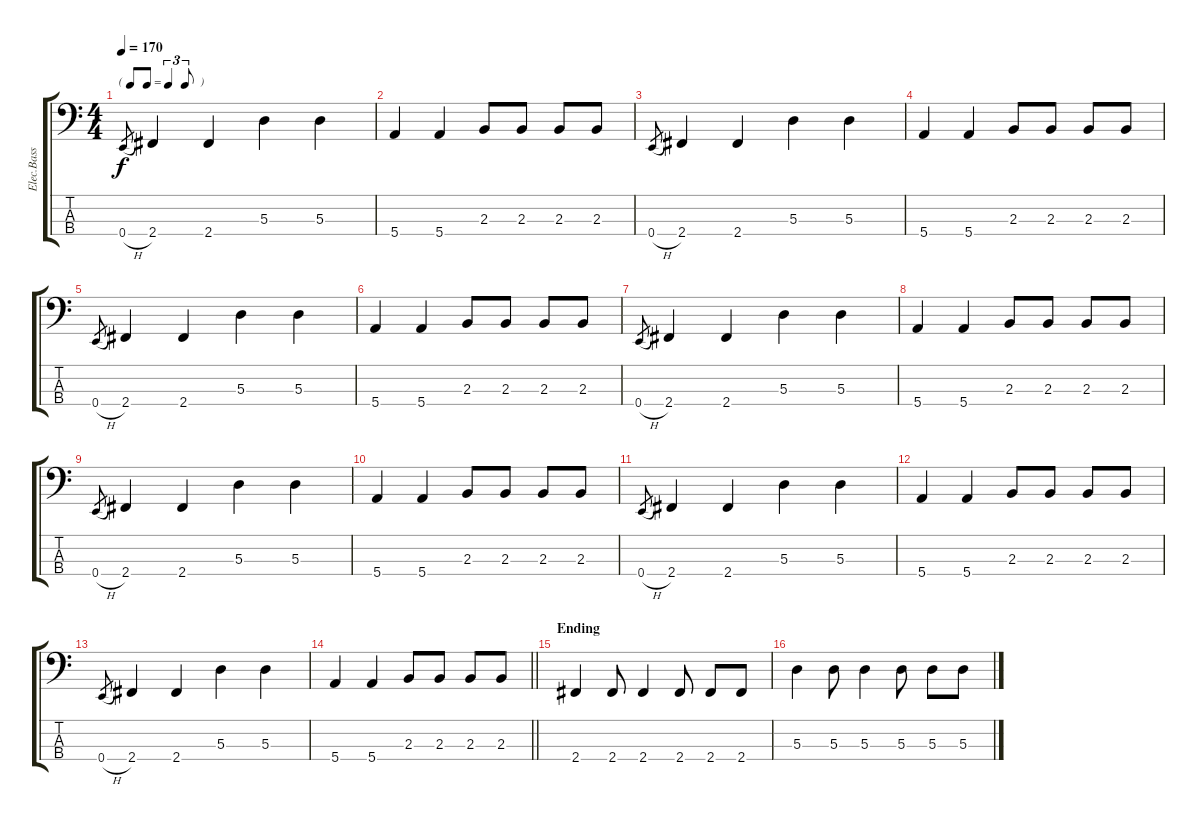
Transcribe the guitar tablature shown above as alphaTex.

\track ("Elec.Bass" "Elec.Bass") {instrument electricbassfinger}
\staff {score tabs}
\tuning (G2 D2 A1 E1) {hide}
\ts (4 4)
\tf triplet8th
\tempo 170
\clef f4
\ks c
0.4{h}.8{gr dy f} 2.4.4 2.4.4 5.3.4 5.3.4 |
5.4.4 5.4.4 2.3.8 2.3.8 2.3.8 2.3.8 |
0.4{h}.8{gr} 2.4.4 2.4.4 5.3.4 5.3.4 |
5.4.4 5.4.4 2.3.8 2.3.8 2.3.8 2.3.8 |
0.4{h}.8{gr} 2.4.4 2.4.4 5.3.4 5.3.4 |
5.4.4 5.4.4 2.3.8 2.3.8 2.3.8 2.3.8 |
0.4{h}.8{gr} 2.4.4 2.4.4 5.3.4 5.3.4 |
5.4.4 5.4.4 2.3.8 2.3.8 2.3.8 2.3.8 |
0.4{h}.8{gr} 2.4.4 2.4.4 5.3.4 5.3.4 |
5.4.4 5.4.4 2.3.8 2.3.8 2.3.8 2.3.8 |
0.4{h}.8{gr} 2.4.4 2.4.4 5.3.4 5.3.4 |
5.4.4 5.4.4 2.3.8 2.3.8 2.3.8 2.3.8 |
0.4{h}.8{gr} 2.4.4 2.4.4 5.3.4 5.3.4 |
\barLineRight lightlight
5.4.4 5.4.4 2.3.8 2.3.8 2.3.8 2.3.8 |
\section ("" "Ending")
2.4.4 2.4.8 2.4.4 2.4.8 2.4.8 2.4.8 |
5.3.4 5.3.8 5.3.4 5.3.8 5.3.8 5.3.8
